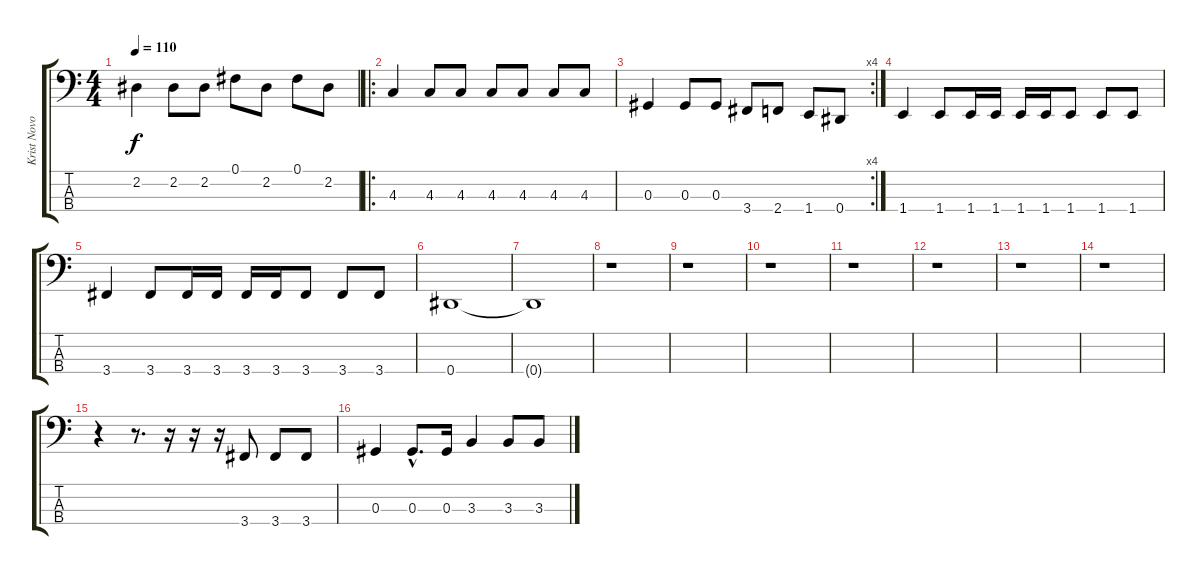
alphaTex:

\track ("Krist Novoselic" "Krist Novo") {instrument electricbassfinger}
\staff {score tabs}
\tuning (Gb2 Db2 Ab1 Eb1) {hide}
\ts (4 4)
\tempo 110
\clef f4
\ks c
2.2.4{dy f} 2.2.8 2.2.8 0.1.8 2.2.8 0.1.8 2.2.8 |
\ro
4.3.4{instrument electricbasspick} 4.3.8 4.3.8 4.3.8 4.3.8 4.3.8 4.3.8 |
\rc 4
0.3.4 0.3.8 0.3.8 3.4.8 2.4.8 1.4.8 0.4.8 |
1.4.4 1.4.8 1.4.16 1.4.16 1.4.16 1.4.16 1.4.8 1.4.8 1.4.8 |
3.4.4 3.4.8 3.4.16 3.4.16 3.4.16 3.4.16 3.4.8 3.4.8 3.4.8 |
0.4.1 |
0.4{t}.1 |
r.1 |
r.1 |
r.1 |
r.1 |
r.1 |
r.1 |
r.1 |
r.4 r.8{d} r.16 r.16 r.16 3.4.8{instrument electricbassfinger} 3.4.8 3.4.8 |
0.3.4 0.3{hac}.8{d} 0.3.16 3.3.4 3.3.8 3.3.8
